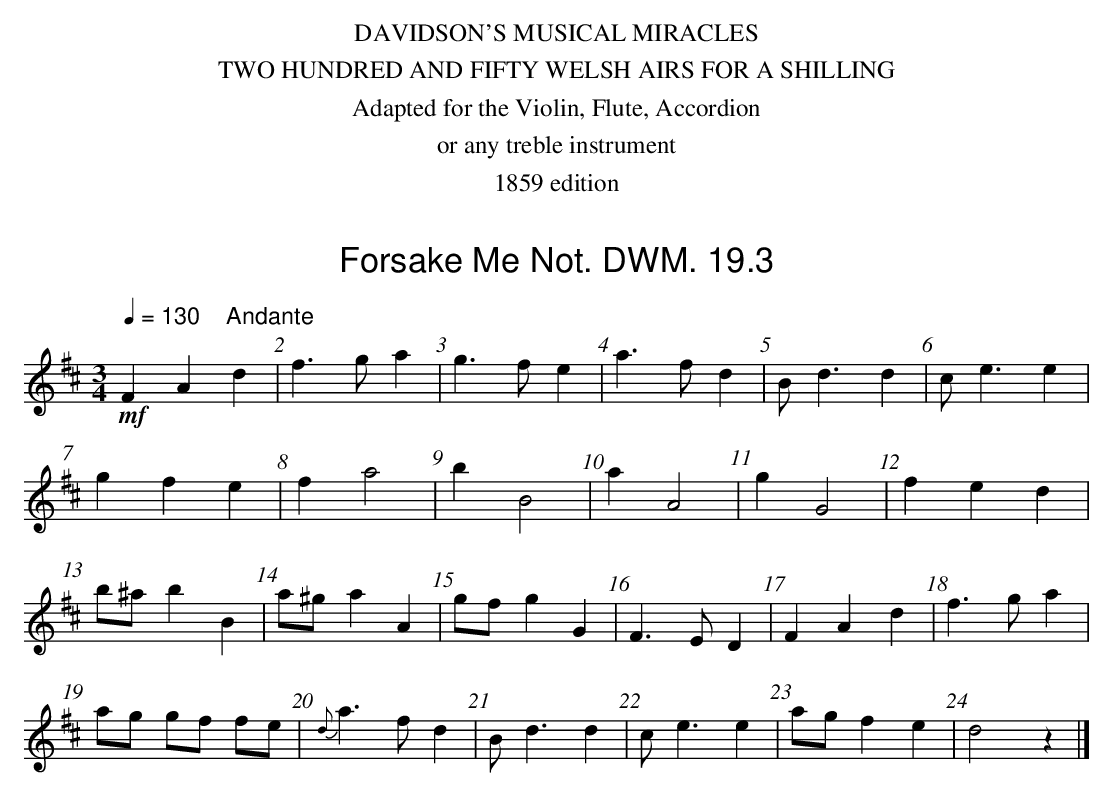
X:1
T:Forsake Me Not. DWM. 19.3
M:3/4
L:1/8
Q:1/4=130 "    Andante"
K:D
!mf!F2A2d2|f3g a2|g3f e2|a3f d2|Bd3 d2|ce3 e2|
g2f2e2|f2 a4|b2 B4|a2 A4|g2 G4|f2e2d2|
b^a b2B2|a^g a2A2|gf g2G2|F3E D2|F2A2d2|f3g a2|
ag gf fe|{d}a3f d2|Bd3 d2|ce3 e2|ag f2e2|d4z2|]
